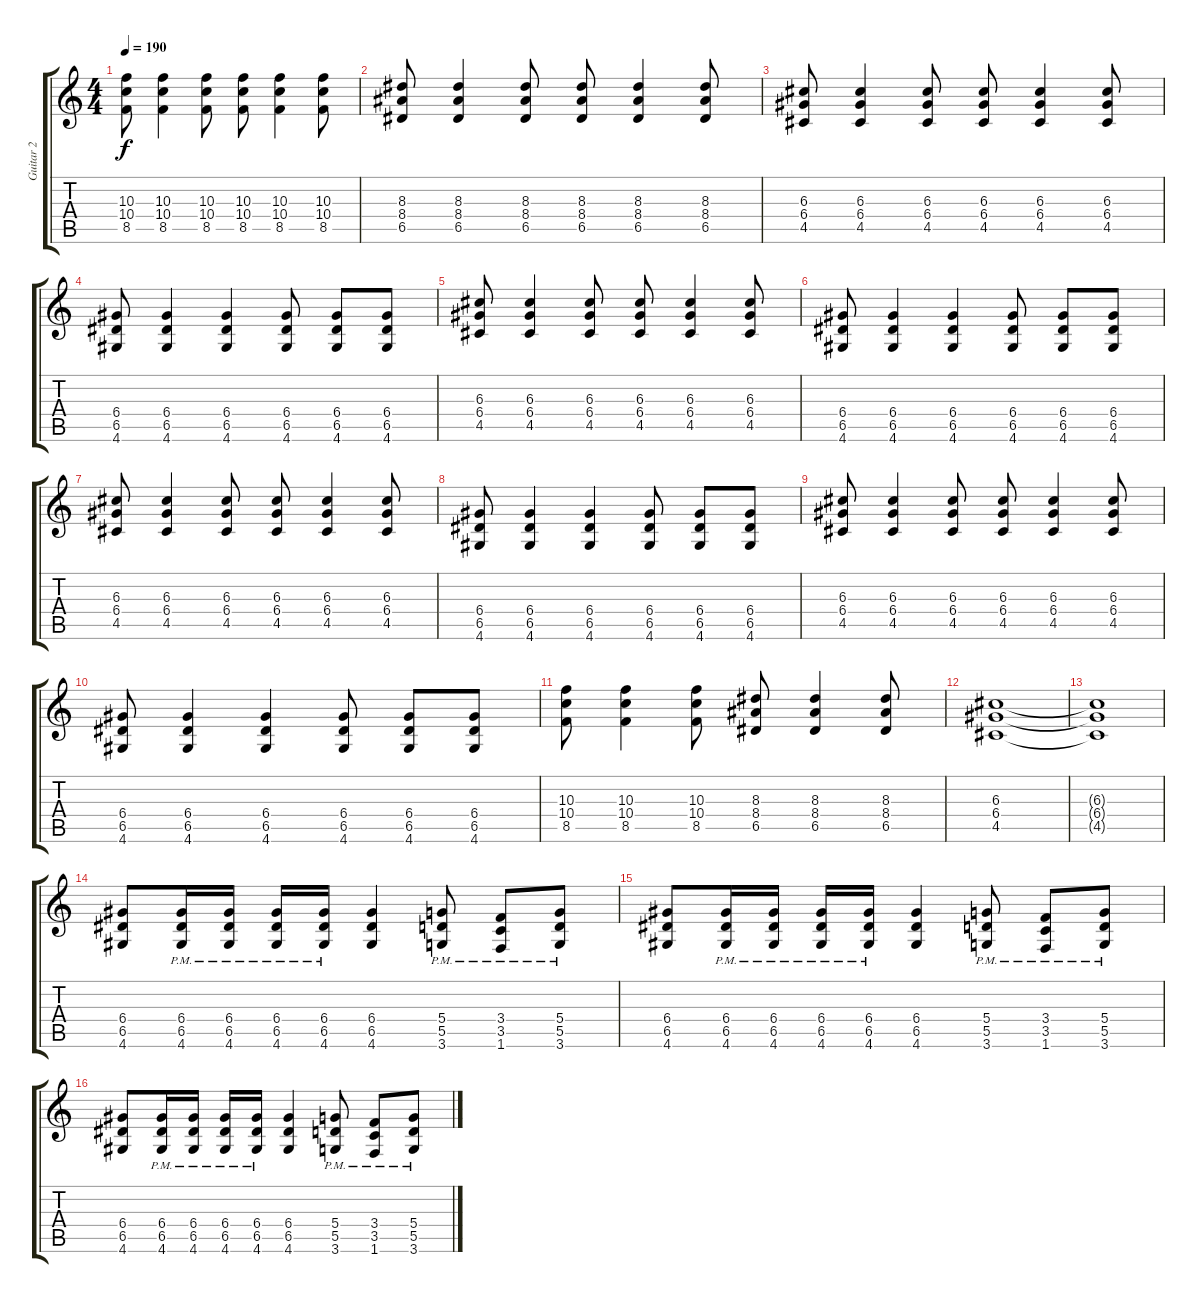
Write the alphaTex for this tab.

\track ("Guitar 2" "Guitar 2") {instrument distortionguitar}
\staff {score tabs}
\tuning (E4 B3 G3 D3 A2 E2) {hide}
\ts (4 4)
\tempo 190
\clef g2
\ks c
(10.3 10.4 8.5).8{dy f} (10.3 10.4 8.5).4 (10.3 10.4 8.5).8 (10.3 10.4 8.5).8 (10.3 10.4 8.5).4 (10.3 10.4 8.5).8 |
(8.3 8.4 6.5).8 (8.3 8.4 6.5).4 (8.3 8.4 6.5).8 (8.3 8.4 6.5).8 (8.3 8.4 6.5).4 (8.3 8.4 6.5).8 |
(6.3 6.4 4.5).8 (6.3 6.4 4.5).4 (6.3 6.4 4.5).8 (6.3 6.4 4.5).8 (6.3 6.4 4.5).4 (6.3 6.4 4.5).8 |
(6.4 6.5 4.6).8 (6.4 6.5 4.6).4 (6.4 6.5 4.6).4 (6.4 6.5 4.6).8 (6.4 6.5 4.6).8 (6.4 6.5 4.6).8 |
(6.3 6.4 4.5).8 (6.3 6.4 4.5).4 (6.3 6.4 4.5).8 (6.3 6.4 4.5).8 (6.3 6.4 4.5).4 (6.3 6.4 4.5).8 |
(6.4 6.5 4.6).8 (6.4 6.5 4.6).4 (6.4 6.5 4.6).4 (6.4 6.5 4.6).8 (6.4 6.5 4.6).8 (6.4 6.5 4.6).8 |
(6.3 6.4 4.5).8 (6.3 6.4 4.5).4 (6.3 6.4 4.5).8 (6.3 6.4 4.5).8 (6.3 6.4 4.5).4 (6.3 6.4 4.5).8 |
(6.4 6.5 4.6).8 (6.4 6.5 4.6).4 (6.4 6.5 4.6).4 (6.4 6.5 4.6).8 (6.4 6.5 4.6).8 (6.4 6.5 4.6).8 |
(6.3 6.4 4.5).8 (6.3 6.4 4.5).4 (6.3 6.4 4.5).8 (6.3 6.4 4.5).8 (6.3 6.4 4.5).4 (6.3 6.4 4.5).8 |
(6.4 6.5 4.6).8 (6.4 6.5 4.6).4 (6.4 6.5 4.6).4 (6.4 6.5 4.6).8 (6.4 6.5 4.6).8 (6.4 6.5 4.6).8 |
(10.3 10.4 8.5).8 (10.3 10.4 8.5).4 (10.3 10.4 8.5).8 (8.3 8.4 6.5).8 (8.3 8.4 6.5).4 (8.3 8.4 6.5).8 |
(6.3 6.4 4.5).1 |
(6.3{t} 6.4{t} 4.5{t}).1 |
(6.4 6.5 4.6).8 (6.4{pm} 6.5{pm} 4.6{pm}).16 (6.4{pm} 6.5{pm} 4.6{pm}).16 (6.4{pm} 6.5{pm} 4.6{pm}).16 (6.4{pm} 6.5{pm} 4.6{pm}).16 (6.4 6.5 4.6).4 (5.4 5.5 3.6{pm}).8 (3.4 3.5 1.6{pm}).8 (5.4 5.5 3.6{pm}).8 |
(6.4 6.5 4.6).8 (6.4{pm} 6.5{pm} 4.6{pm}).16 (6.4{pm} 6.5{pm} 4.6{pm}).16 (6.4{pm} 6.5{pm} 4.6{pm}).16 (6.4{pm} 6.5{pm} 4.6{pm}).16 (6.4 6.5 4.6).4 (5.4 5.5 3.6{pm}).8 (3.4 3.5 1.6{pm}).8 (5.4 5.5 3.6{pm}).8 |
(6.4 6.5 4.6).8 (6.4{pm} 6.5{pm} 4.6{pm}).16 (6.4{pm} 6.5{pm} 4.6{pm}).16 (6.4{pm} 6.5{pm} 4.6{pm}).16 (6.4{pm} 6.5{pm} 4.6{pm}).16 (6.4 6.5 4.6).4 (5.4 5.5 3.6{pm}).8 (3.4 3.5 1.6{pm}).8 (5.4 5.5 3.6{pm}).8
